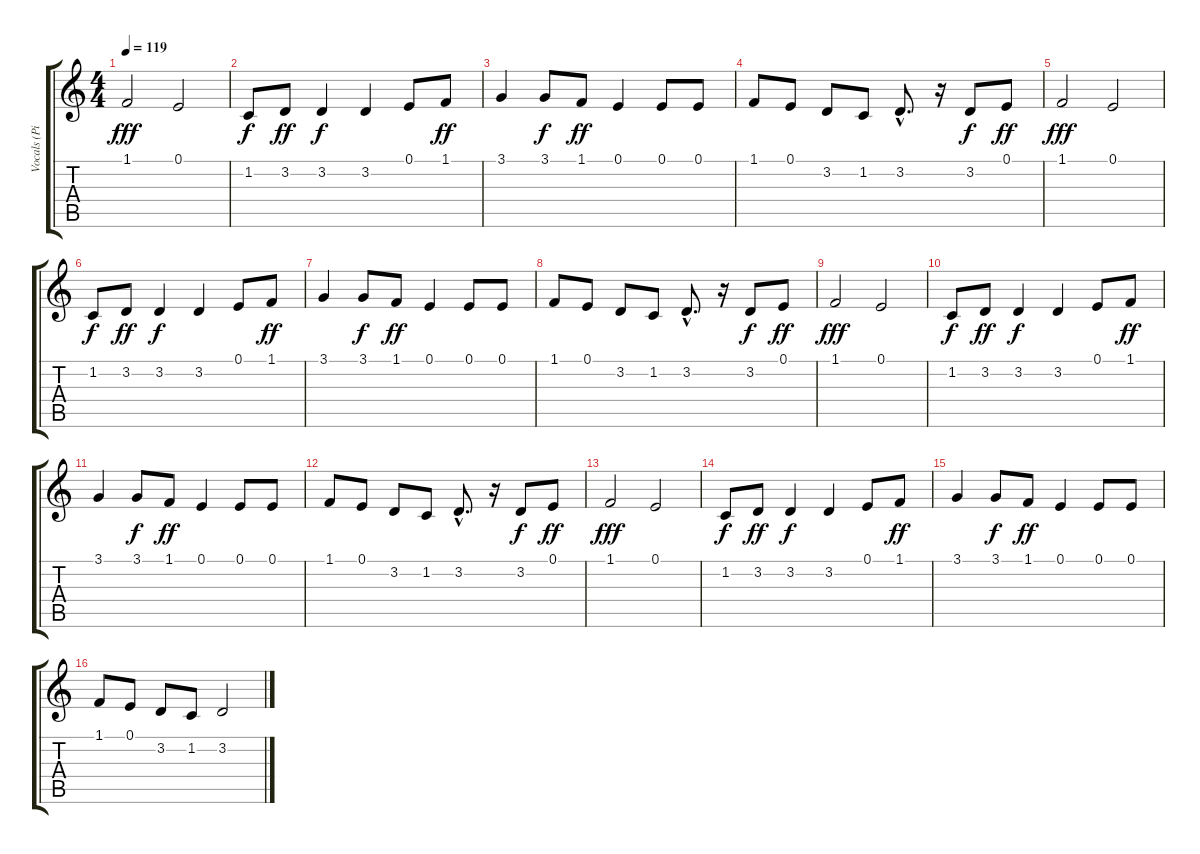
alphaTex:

\track ("Vocals (Piotr)" "Vocals (Pi") {instrument lead5charang}
\staff {score tabs}
\tuning (E4 B3 G3 D3 A2 E2) {hide}
\ts (4 4)
\tempo 119
\clef g2
\ks c
1.1.2{dy fff} 0.1.2 |
1.2.8{dy f} 3.2.8{dy ff} 3.2.4{dy f} 3.2.4 0.1.8 1.1.8{dy ff} |
3.1.4 3.1.8{dy f} 1.1.8{dy ff} 0.1.4 0.1.8 0.1.8 |
1.1.8 0.1.8 3.2.8 1.2.8 3.2{hac}.8{d} r.16 3.2.8{dy f} 0.1.8{dy ff} |
1.1.2{dy fff} 0.1.2 |
1.2.8{dy f} 3.2.8{dy ff} 3.2.4{dy f} 3.2.4 0.1.8 1.1.8{dy ff} |
3.1.4 3.1.8{dy f} 1.1.8{dy ff} 0.1.4 0.1.8 0.1.8 |
1.1.8 0.1.8 3.2.8 1.2.8 3.2{hac}.8{d} r.16 3.2.8{dy f} 0.1.8{dy ff} |
1.1.2{dy fff} 0.1.2 |
1.2.8{dy f} 3.2.8{dy ff} 3.2.4{dy f} 3.2.4 0.1.8 1.1.8{dy ff} |
3.1.4 3.1.8{dy f} 1.1.8{dy ff} 0.1.4 0.1.8 0.1.8 |
1.1.8 0.1.8 3.2.8 1.2.8 3.2{hac}.8{d} r.16 3.2.8{dy f} 0.1.8{dy ff} |
1.1.2{dy fff} 0.1.2 |
1.2.8{dy f} 3.2.8{dy ff} 3.2.4{dy f} 3.2.4 0.1.8 1.1.8{dy ff} |
3.1.4 3.1.8{dy f} 1.1.8{dy ff} 0.1.4 0.1.8 0.1.8 |
1.1.8 0.1.8 3.2.8 1.2.8 3.2.2
